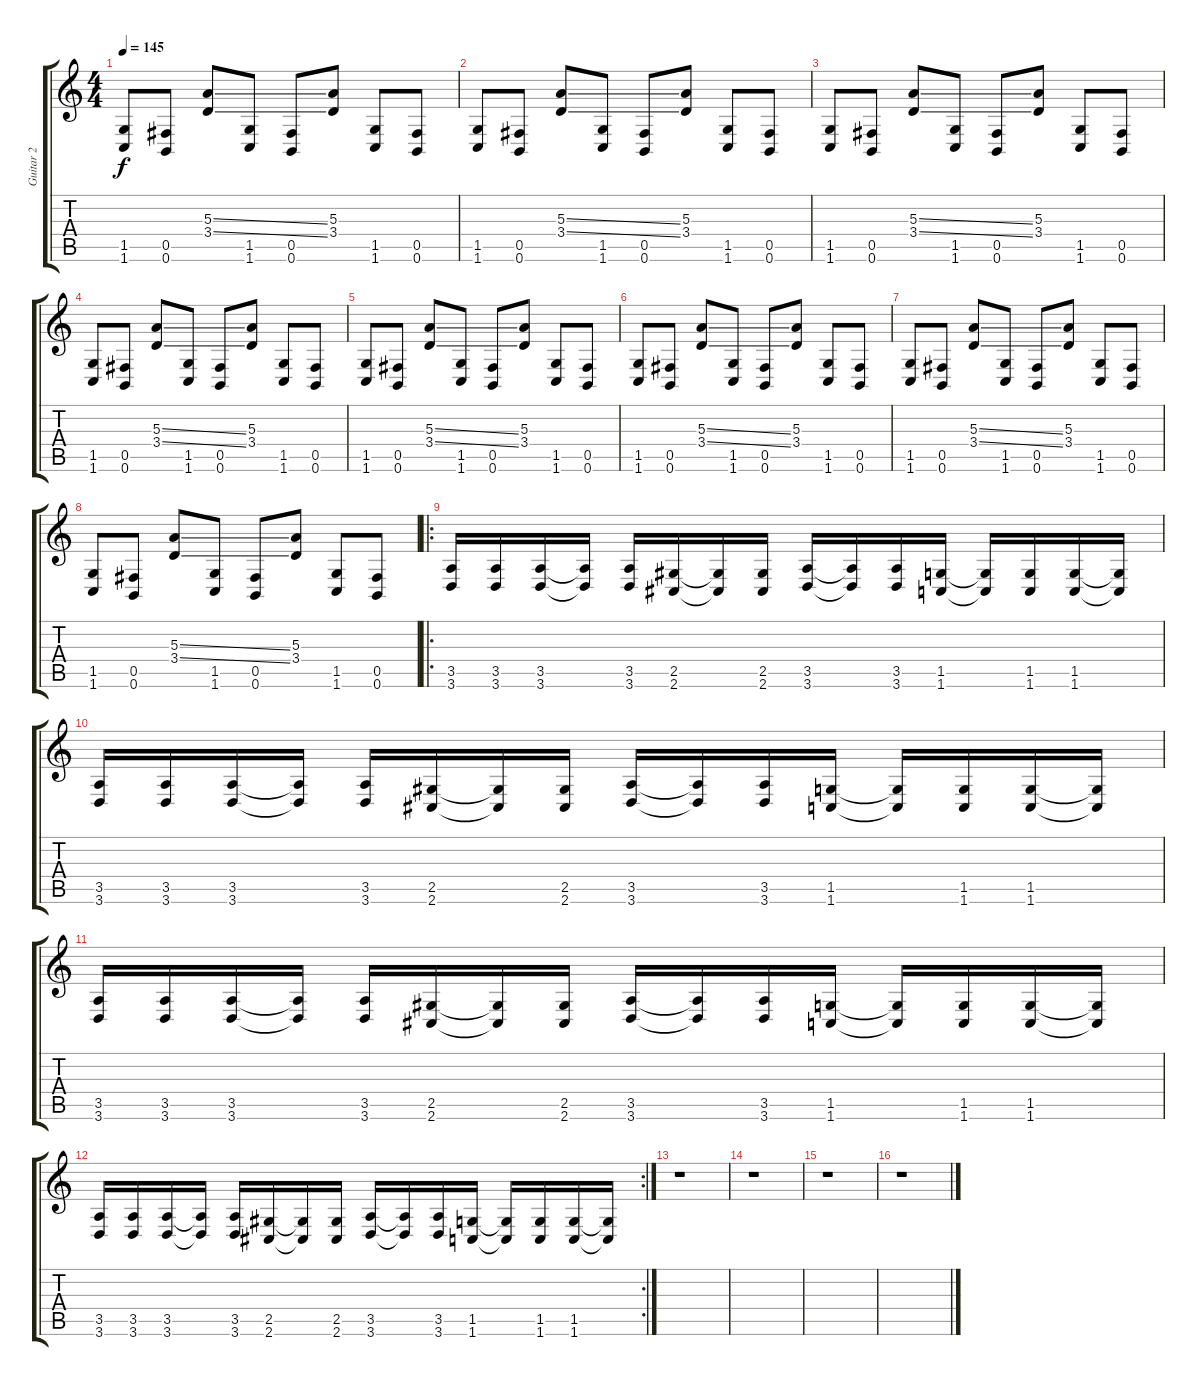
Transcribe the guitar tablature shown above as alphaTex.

\track ("Guitar 2" "Guitar 2") {instrument distortionguitar}
\staff {score tabs}
\tuning (Db4 Ab3 E3 B2 Gb2 B1) {hide}
\ts (4 4)
\tempo 145
\clef g2
\ks c
(1.5 1.6).8{dy f} (0.5 0.6).8 (5.3{ss} 3.4{ss}).8 (1.5 1.6).8 (0.5 0.6).8 (5.3 3.4).8 (1.5 1.6).8 (0.5 0.6).8 |
(1.5 1.6).8 (0.5 0.6).8 (5.3{ss} 3.4{ss}).8 (1.5 1.6).8 (0.5 0.6).8 (5.3 3.4).8 (1.5 1.6).8 (0.5 0.6).8 |
(1.5 1.6).8 (0.5 0.6).8 (5.3{ss} 3.4{ss}).8 (1.5 1.6).8 (0.5 0.6).8 (5.3 3.4).8 (1.5 1.6).8 (0.5 0.6).8 |
(1.5 1.6).8 (0.5 0.6).8 (5.3{ss} 3.4{ss}).8 (1.5 1.6).8 (0.5 0.6).8 (5.3 3.4).8 (1.5 1.6).8 (0.5 0.6).8 |
(1.5 1.6).8 (0.5 0.6).8 (5.3{ss} 3.4{ss}).8 (1.5 1.6).8 (0.5 0.6).8 (5.3 3.4).8 (1.5 1.6).8 (0.5 0.6).8 |
(1.5 1.6).8 (0.5 0.6).8 (5.3{ss} 3.4{ss}).8 (1.5 1.6).8 (0.5 0.6).8 (5.3 3.4).8 (1.5 1.6).8 (0.5 0.6).8 |
(1.5 1.6).8 (0.5 0.6).8 (5.3{ss} 3.4{ss}).8 (1.5 1.6).8 (0.5 0.6).8 (5.3 3.4).8 (1.5 1.6).8 (0.5 0.6).8 |
(1.5 1.6).8 (0.5 0.6).8 (5.3{ss} 3.4{ss}).8 (1.5 1.6).8 (0.5 0.6).8 (5.3 3.4).8 (1.5 1.6).8 (0.5 0.6).8 |
\ro
(3.5 3.6).16 (3.5 3.6).16 (3.5 3.6).16 (3.5{t} 3.6{t}).16 (3.5 3.6).16 (2.5 2.6).16 (2.5{t} 2.6{t}).16 (2.5 2.6).16 (3.5 3.6).16 (3.5{t} 3.6{t}).16 (3.5 3.6).16 (1.5 1.6).16 (1.5{t} 1.6{t}).16 (1.5 1.6).16 (1.5 1.6).16 (1.5{t} 1.6{t}).16 |
(3.5 3.6).16 (3.5 3.6).16 (3.5 3.6).16 (3.5{t} 3.6{t}).16 (3.5 3.6).16 (2.5 2.6).16 (2.5{t} 2.6{t}).16 (2.5 2.6).16 (3.5 3.6).16 (3.5{t} 3.6{t}).16 (3.5 3.6).16 (1.5 1.6).16 (1.5{t} 1.6{t}).16 (1.5 1.6).16 (1.5 1.6).16 (1.5{t} 1.6{t}).16 |
(3.5 3.6).16 (3.5 3.6).16 (3.5 3.6).16 (3.5{t} 3.6{t}).16 (3.5 3.6).16 (2.5 2.6).16 (2.5{t} 2.6{t}).16 (2.5 2.6).16 (3.5 3.6).16 (3.5{t} 3.6{t}).16 (3.5 3.6).16 (1.5 1.6).16 (1.5{t} 1.6{t}).16 (1.5 1.6).16 (1.5 1.6).16 (1.5{t} 1.6{t}).16 |
\rc 2
(3.5 3.6).16 (3.5 3.6).16 (3.5 3.6).16 (3.5{t} 3.6{t}).16 (3.5 3.6).16 (2.5 2.6).16 (2.5{t} 2.6{t}).16 (2.5 2.6).16 (3.5 3.6).16 (3.5{t} 3.6{t}).16 (3.5 3.6).16 (1.5 1.6).16 (1.5{t} 1.6{t}).16 (1.5 1.6).16 (1.5 1.6).16 (1.5{t} 1.6{t}).16 |
r.1 |
r.1 |
r.1 |
r.1
